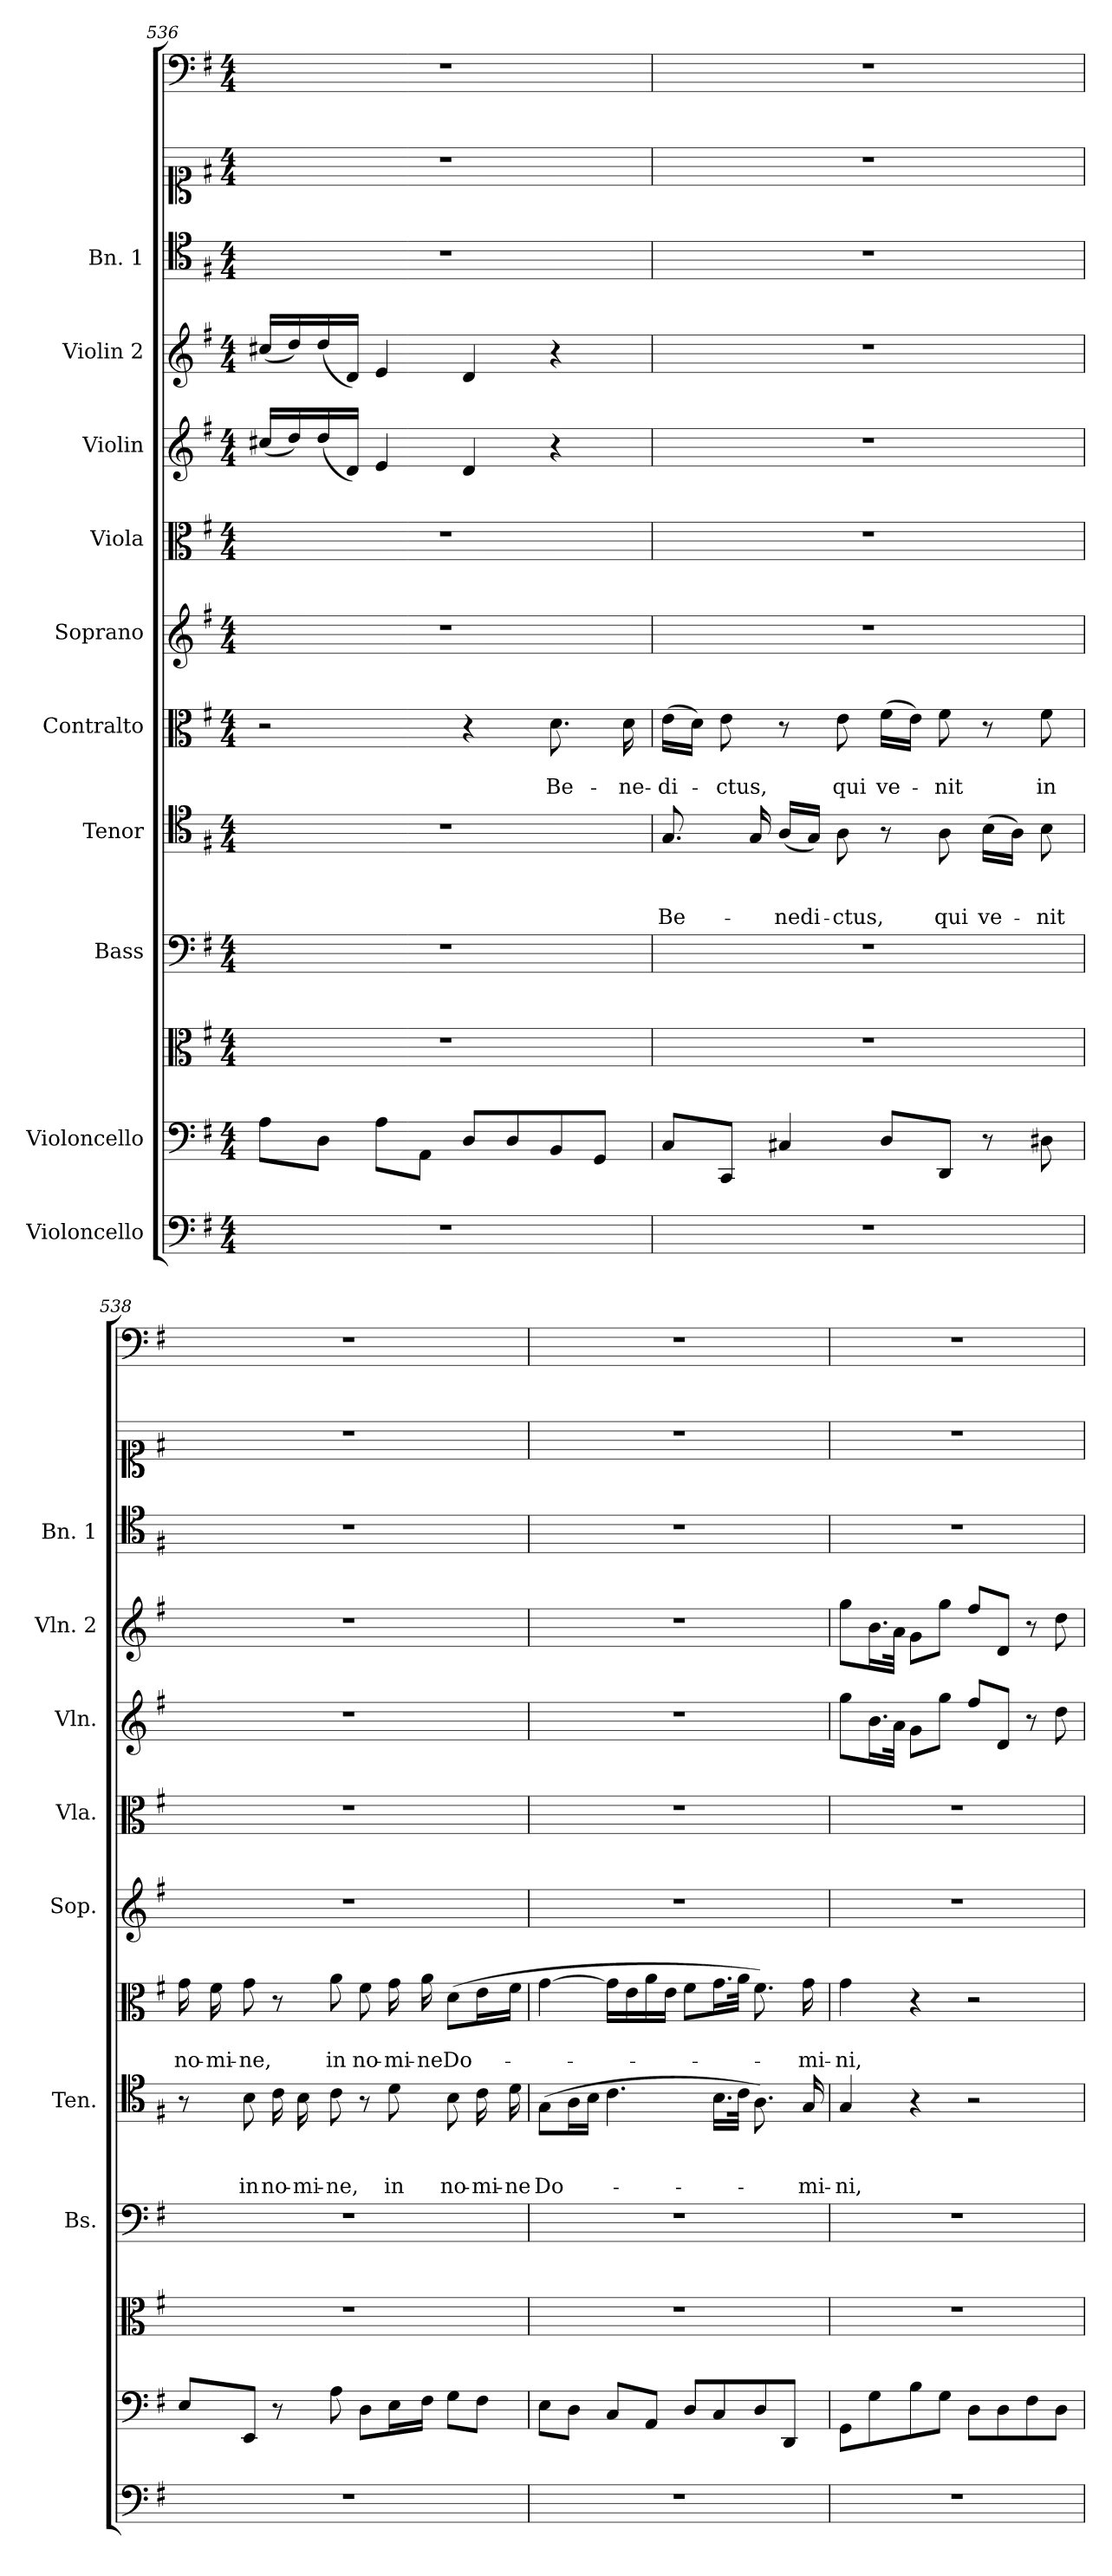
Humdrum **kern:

**kern	**kern	**kern	**kern	**kern	**text	**text	**text	**kern	**text	**text	**kern	**kern	**kern	**kern	**kern	**kern	**kern
*part13	*part12	*part11	*part10	*part9	*part9	*part9	*part9	*part8	*part8	*part8	*part7	*part6	*part5	*part4	*part3	*part2	*part1
*staff13	*staff12	*staff11	*staff10	*staff9	*staff9	*staff9	*staff9	*staff8	*staff8	*staff8	*staff7	*staff6	*staff5	*staff4	*staff3	*staff2	*staff1
*I"Violoncello	*I"Violoncello	*	*I"Bass	*I"Tenor	*	*	*	*I"Contralto	*	*	*I"Soprano	*I"Viola	*I"Violin	*I"Violin 2	*I"Bn. 1	*	*
*	*	*	*I'Bs.	*I'Ten.	*	*	*	*	*	*	*I'Sop.	*I'Vla.	*I'Vln.	*I'Vln. 2	*I'Bn. 1	*	*
*clefF4	*clefF4	*clefC3	*clefF4	*clefC4	*	*	*	*clefC3	*	*	*clefG2	*clefC3	*clefG2	*clefG2	*clefC4	*clefC1	*clefF4
*	*	*	*	*ITrd7c12	*	*	*	*	*	*	*	*	*	*	*	*	*
*k[f#]	*k[f#]	*k[f#]	*k[f#]	*k[f#]	*	*	*	*k[f#]	*	*	*k[f#]	*k[f#]	*k[f#]	*k[f#]	*k[f#]	*k[f#]	*k[f#]
*G:	*G:	*G:	*G:	*G:	*	*	*	*G:	*	*	*G:	*G:	*G:	*G:	*G:	*G:	*G:
*M4/4	*M4/4	*M4/4	*M4/4	*M4/4	*	*	*	*M4/4	*	*	*M4/4	*M4/4	*M4/4	*M4/4	*M4/4	*M4/4	*M4/4
=536	=536	=536	=536	=536	=536	=536	=536	=536	=536	=536	=536	=536	=536	=536	=536	=536	=536
1r	8A\L	1r	1r	1rc	.	.	.	2r	.	.	1r	1r	(<16cc#X/LL	(<16cc#X/LL	1r	1r	1r
.	.	.	.	.	.	.	.	.	.	.	.	.	16dd/)	16dd/)	.	.	.
.	8D\J	.	.	.	.	.	.	.	.	.	.	.	(<16dd/	(<16dd/	.	.	.
.	.	.	.	.	.	.	.	.	.	.	.	.	16d/JJ)	16d/JJ)	.	.	.
.	8A\L	.	.	.	.	.	.	.	.	.	.	.	4e/	4e/	.	.	.
.	8AA\J	.	.	.	.	.	.	.	.	.	.	.	.	.	.	.	.
.	8D/L	.	.	.	.	.	.	4r	.	.	.	.	4d/	4d/	.	.	.
.	8D/	.	.	.	.	.	.	.	.	.	.	.	.	.	.	.	.
!	!	!	!	!	!	!	!	!	!	!LO:LY:b	!	!	!	!	!	!	!
.	8BB/	.	.	.	.	.	.	8.d\	.	Be-	.	.	4r	4r	.	.	.
.	8GG/J	.	.	.	.	.	.	.	.	.	.	.	.	.	.	.	.
!	!	!	!	!	!	!	!	!	!	!LO:LY:b	!	!	!	!	!	!	!
.	.	.	.	.	.	.	.	16d\	.	-ne-	.	.	.	.	.	.	.
!!LO:PB:g=z
=537	=537	=537	=537	=537	=537	=537	=537	=537	=537	=537	=537	=537	=537	=537	=537	=537	=537
!	!	!	!	!	!	!	!LO:LY:b	!	!	!LO:LY:b	!	!	!	!	!	!	!
1r	8C/L	1r	1r	8.GG/	.	.	Be-	(>16e\LL	.	-di-	1r	1r	1r	1rdd	1r	1r	1r
.	.	.	.	.	.	.	.	16d\JJ)	.	.	.	.	.	.	.	.	.
!	!	!	!	!	!	!	!	!	!	!LO:LY:b	!	!	!	!	!	!	!
.	8CC/J	.	.	.	.	.	.	8e\	.	-ctus,	.	.	.	.	.	.	.
.	.	.	.	16GG/	.	.	.	.	.	.	.	.	.	.	.	.	.
!	!	!	!	!	!	!	!LO:LY:b	!	!	!	!	!	!	!	!	!	!
.	4C#X/	.	.	(<16AA/LL	.	.	-ne­di-	8r	.	.	.	.	.	.	.	.	.
.	.	.	.	16GG/JJ)	.	.	.	.	.	.	.	.	.	.	.	.	.
!	!	!	!	!	!	!	!LO:LY:b	!	!	!LO:LY:b	!	!	!	!	!	!	!
.	.	.	.	8AA\	.	.	-ctus,	8e\	.	qui	.	.	.	.	.	.	.
!	!	!	!	!	!	!	!	!	!	!LO:LY:b	!	!	!	!	!	!	!
.	8D/L	.	.	8r	.	.	.	(>16f#\LL	.	ve-	.	.	.	.	.	.	.
.	.	.	.	.	.	.	.	16e\JJ)	.	.	.	.	.	.	.	.	.
!	!	!	!	!	!	!	!LO:LY:b	!	!	!LO:LY:b	!	!	!	!	!	!	!
.	8DD/J	.	.	8AA\	.	.	qui	8f#\	.	-nit	.	.	.	.	.	.	.
!	!	!	!	!	!	!	!LO:LY:b	!	!	!	!	!	!	!	!	!	!
.	8r	.	.	(>16BB\LL	.	.	ve-	8r	.	.	.	.	.	.	.	.	.
.	.	.	.	16AA\JJ)	.	.	.	.	.	.	.	.	.	.	.	.	.
!	!	!	!	!	!	!	!LO:LY:b	!	!	!LO:LY:b	!	!	!	!	!	!	!
.	8D#X\	.	.	8BB\	.	.	-nit	8f#\	.	in	.	.	.	.	.	.	.
=538	=538	=538	=538	=538	=538	=538	=538	=538	=538	=538	=538	=538	=538	=538	=538	=538	=538
!	!	!	!	!	!	!	!	!	!	!LO:LY:b	!	!	!	!	!	!	!
1r	8E/L	1r	1r	8r	.	.	.	16g\	.	no-	1r	1r	1r	1rdd	1r	1r	1r
!	!	!	!	!	!	!	!	!	!	!LO:LY:b	!	!	!	!	!	!	!
.	.	.	.	.	.	.	.	16f#\	.	-mi-	.	.	.	.	.	.	.
!	!	!	!	!	!	!	!LO:LY:b	!	!	!LO:LY:b	!	!	!	!	!	!	!
.	8EE/J	.	.	8BB\	.	.	in	8g\	.	-ne,	.	.	.	.	.	.	.
!	!	!	!	!	!	!	!LO:LY:b	!	!	!	!	!	!	!	!	!	!
.	8r	.	.	16C\	.	.	no-	8r	.	.	.	.	.	.	.	.	.
!	!	!	!	!	!	!	!LO:LY:b	!	!	!	!	!	!	!	!	!	!
.	.	.	.	16BB\	.	.	-mi-	.	.	.	.	.	.	.	.	.	.
!	!	!	!	!	!	!	!LO:LY:b	!	!	!LO:LY:b	!	!	!	!	!	!	!
.	8A\	.	.	8C\	.	.	-ne,	8a\	.	in	.	.	.	.	.	.	.
!	!	!	!	!	!	!	!	!	!	!LO:LY:b	!	!	!	!	!	!	!
.	8D\L	.	.	8r	.	.	.	8f#\	.	no-	.	.	.	.	.	.	.
!	!	!	!	!	!	!	!LO:LY:b	!	!	!LO:LY:b	!	!	!	!	!	!	!
.	16E\L	.	.	8D\	.	.	in	16g\	.	-mi-	.	.	.	.	.	.	.
!	!	!	!	!	!	!	!	!	!	!LO:LY:b	!	!	!	!	!	!	!
.	16F#\JJ	.	.	.	.	.	.	16a\	.	-ne	.	.	.	.	.	.	.
!	!	!	!	!	!	!	!LO:LY:b	!	!	!LO:LY:b	!	!	!	!	!	!	!
.	8G\L	.	.	8BB\	.	.	no-	(>8d\L	.	Do-	.	.	.	.	.	.	.
!	!	!	!	!	!	!	!LO:LY:b	!	!	!	!	!	!	!	!	!	!
.	8F#\J	.	.	16C\	.	.	-mi-	16e\L	.	.	.	.	.	.	.	.	.
!	!	!	!	!	!	!	!LO:LY:b	!	!	!	!	!	!	!	!	!	!
.	.	.	.	16D\	.	.	-ne	16f#\JJ	.	.	.	.	.	.	.	.	.
!!LO:PB:g=z
=539	=539	=539	=539	=539	=539	=539	=539	=539	=539	=539	=539	=539	=539	=539	=539	=539	=539
!	!	!	!	!	!	!	!LO:LY:b	!	!	!	!	!	!	!	!	!	!
1r	8E\L	1r	1r	(>8GG\L	.	.	Do-	[>4g\	.	.	1r	1r	1r	1rdd	1r	1r	1r
.	8D\J	.	.	16AA\L	.	.	.	.	.	.	.	.	.	.	.	.	.
.	.	.	.	16BB\JJ	.	.	.	.	.	.	.	.	.	.	.	.	.
.	8C/L	.	.	4.C\	.	.	.	16g\LL]	.	.	.	.	.	.	.	.	.
.	.	.	.	.	.	.	.	16e\	.	.	.	.	.	.	.	.	.
.	8AA/J	.	.	.	.	.	.	16a\	.	.	.	.	.	.	.	.	.
.	.	.	.	.	.	.	.	16e\JJ	.	.	.	.	.	.	.	.	.
.	8D/L	.	.	.	.	.	.	8f#\L	.	.	.	.	.	.	.	.	.
.	8C/	.	.	16.BB\LL	.	.	.	16.g\L	.	.	.	.	.	.	.	.	.
.	.	.	.	32C\JJk	.	.	.	32a\JJk	.	.	.	.	.	.	.	.	.
.	8D/	.	.	8.AA\)	.	.	.	8.f#\)	.	.	.	.	.	.	.	.	.
.	8DD/J	.	.	.	.	.	.	.	.	.	.	.	.	.	.	.	.
!	!	!	!	!	!	!	!LO:LY:b	!	!	!LO:LY:b	!	!	!	!	!	!	!
.	.	.	.	16GG/	.	.	-mi-	16g\	.	-mi-	.	.	.	.	.	.	.
=540	=540	=540	=540	=540	=540	=540	=540	=540	=540	=540	=540	=540	=540	=540	=540	=540	=540
!	!	!	!	!	!	!	!LO:LY:b	!	!	!LO:LY:b	!	!	!	!	!	!	!
1r	8GG\L	1r	1r	4GG/	.	.	-ni,	4g\	.	-ni,	1r	1r	8gg\L	8gg\L	1r	1r	1r
.	8G\	.	.	.	.	.	.	.	.	.	.	.	16.b\L	16.b\L	.	.	.
.	.	.	.	.	.	.	.	.	.	.	.	.	32a\JJk	32a\JJk	.	.	.
.	8B\	.	.	4r	.	.	.	4r	.	.	.	.	8g\L	8g\L	.	.	.
.	8G\J	.	.	.	.	.	.	.	.	.	.	.	8gg\J	8gg\J	.	.	.
.	8D\L	.	.	2r	.	.	.	2r	.	.	.	.	8ff#/L	8ff#/L	.	.	.
.	8D\	.	.	.	.	.	.	.	.	.	.	.	8d/J	8d/J	.	.	.
.	8F#\	.	.	.	.	.	.	.	.	.	.	.	8r	8r	.	.	.
.	8D\J	.	.	.	.	.	.	.	.	.	.	.	8dd\	8dd\	.	.	.
=	=	=	=	=	=	=	=	=	=	=	=	=	=	=	=	=	=
*-	*-	*-	*-	*-	*-	*-	*-	*-	*-	*-	*-	*-	*-	*-	*-	*-	*-
